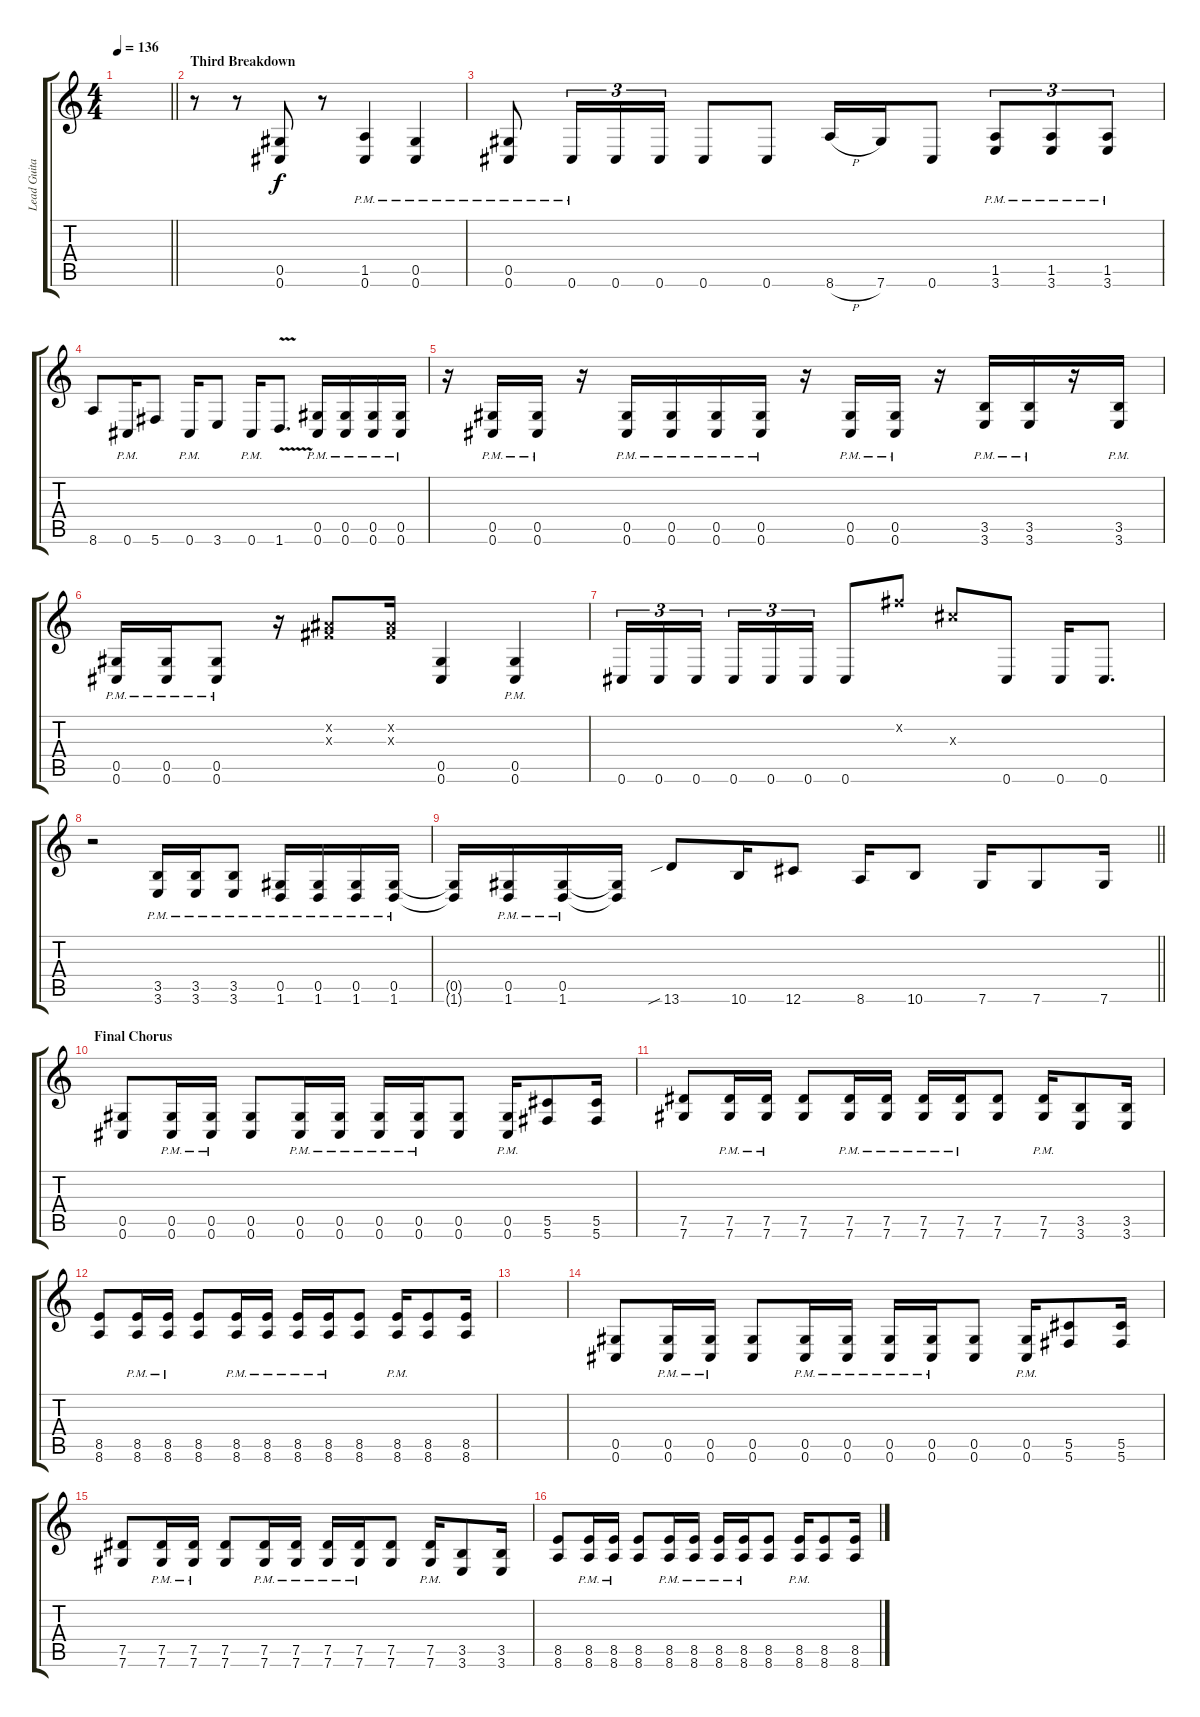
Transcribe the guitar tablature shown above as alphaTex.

\track ("Lead Guitar" "Lead Guita") {instrument distortionguitar}
\staff {score tabs}
\tuning (Eb4 Bb3 Gb3 Db3 Ab2 Db2) {hide}
\ts (4 4)
\tempo 136
\clef g2
\barLineRight lightlight
\ks c
|
\section ("" "Third Breakdown")
r.8 r.8 (0.5 0.6).8 r.8 (1.5{pm} 0.6{pm}).4 (0.5{pm} 0.6{pm}).4 |
(0.5{pm} 0.6{pm}).8 0.6{pm}.16{tu (3 2)} 0.6.16{tu (3 2)} 0.6.16{tu (3 2)} 0.6.8 0.6.8 8.6{h}.16 7.6.16 0.6.8 (1.5{pm} 3.6{pm}).8{tu (3 2)} (1.5{pm} 3.6{pm}).8{tu (3 2)} (1.5{pm} 3.6{pm}).8{tu (3 2)} |
8.6.8 0.6{pm}.16 5.6.8 0.6{pm}.16 3.6.8 0.6{pm}.16 1.6{v}.8{d} (0.5{pm} 0.6{pm}).16 (0.5{pm} 0.6{pm}).16 (0.5{pm} 0.6{pm}).16 (0.5{pm} 0.6{pm}).16 |
r.16 (0.5{pm} 0.6{pm}).16 (0.5{pm} 0.6{pm}).16 r.16 (0.5{pm} 0.6{pm}).16 (0.5{pm} 0.6{pm}).16 (0.5{pm} 0.6{pm}).16 (0.5{pm} 0.6{pm}).16 r.16 (0.5{pm} 0.6{pm}).16 (0.5{pm} 0.6{pm}).16 r.16 (3.5{pm} 3.6{pm}).16 (3.5{pm} 3.6{pm}).16 r.16 (3.5{pm} 3.6{pm}).16 |
(0.5{pm} 0.6{pm}).16 (0.5{pm} 0.6{pm}).16 (0.5{pm} 0.6{pm}).8 r.16 (0.2{x} 0.3{x}).8 (0.2{x} 0.3{x}).16 (0.5 0.6).4 (0.5{pm} 0.6{pm}).4 |
0.6.16{tu (3 2)} 0.6.16{tu (3 2)} 0.6.16{tu (3 2) beam splitsecondary} 0.6.16{tu (3 2)} 0.6.16{tu (3 2)} 0.6.16{tu (3 2)} 0.6.8 8.2{x}.8 7.3{x}.8 0.6.8 0.6.16 0.6.8{d} |
r.2 (3.5{pm} 3.6{pm}).16 (3.5{pm} 3.6{pm}).16 (3.5{pm} 3.6{pm}).8 (0.5{pm} 1.6{pm}).16 (0.5{pm} 1.6{pm}).16 (0.5{pm} 1.6{pm}).16 (0.5{pm} 1.6{pm}).16 |
\barLineRight lightlight
(0.5{t} 1.6{t}).16 (0.5{pm} 1.6{pm}).16 (0.5{pm} 1.6{pm}).16 (0.5{t} 1.6{t}).16 13.6{sib}.8 10.6.16 12.6.8 8.6.16 10.6.8 7.6.16 7.6.8 7.6.16 |
\section ("" "Final Chorus")
(0.5 0.6).8 (0.5{pm} 0.6{pm}).16 (0.5{pm} 0.6{pm}).16 (0.5 0.6).8 (0.5{pm} 0.6{pm}).16 (0.5{pm} 0.6{pm}).16 (0.5{pm} 0.6{pm}).16 (0.5{pm} 0.6{pm}).16 (0.5 0.6).8 (0.5{pm} 0.6{pm}).16 (5.5 5.6).8 (5.5 5.6).16 |
(7.5 7.6).8 (7.5{pm} 7.6{pm}).16 (7.5{pm} 7.6{pm}).16 (7.5 7.6).8 (7.5{pm} 7.6{pm}).16 (7.5{pm} 7.6{pm}).16 (7.5{pm} 7.6{pm}).16 (7.5{pm} 7.6{pm}).16 (7.5 7.6).8 (7.5{pm} 7.6{pm}).16 (3.5 3.6).8 (3.5 3.6).16 |
(8.5 8.6).8 (8.5{pm} 8.6{pm}).16 (8.5{pm} 8.6{pm}).16 (8.5 8.6).8 (8.5{pm} 8.6{pm}).16 (8.5{pm} 8.6{pm}).16 (8.5{pm} 8.6{pm}).16 (8.5{pm} 8.6{pm}).16 (8.5 8.6).8 (8.5{pm} 8.6{pm}).16 (8.5 8.6).8 (8.5 8.6).16 |
|
(0.5 0.6).8 (0.5{pm} 0.6{pm}).16 (0.5{pm} 0.6{pm}).16 (0.5 0.6).8 (0.5{pm} 0.6{pm}).16 (0.5{pm} 0.6{pm}).16 (0.5{pm} 0.6{pm}).16 (0.5{pm} 0.6{pm}).16 (0.5 0.6).8 (0.5{pm} 0.6{pm}).16 (5.5 5.6).8 (5.5 5.6).16 |
(7.5 7.6).8 (7.5{pm} 7.6{pm}).16 (7.5{pm} 7.6{pm}).16 (7.5 7.6).8 (7.5{pm} 7.6{pm}).16 (7.5{pm} 7.6{pm}).16 (7.5{pm} 7.6{pm}).16 (7.5{pm} 7.6{pm}).16 (7.5 7.6).8 (7.5{pm} 7.6{pm}).16 (3.5 3.6).8 (3.5 3.6).16 |
(8.5 8.6).8 (8.5{pm} 8.6{pm}).16 (8.5{pm} 8.6{pm}).16 (8.5 8.6).8 (8.5{pm} 8.6{pm}).16 (8.5{pm} 8.6{pm}).16 (8.5{pm} 8.6{pm}).16 (8.5{pm} 8.6{pm}).16 (8.5 8.6).8 (8.5{pm} 8.6{pm}).16 (8.5 8.6).8 (8.5 8.6).16
